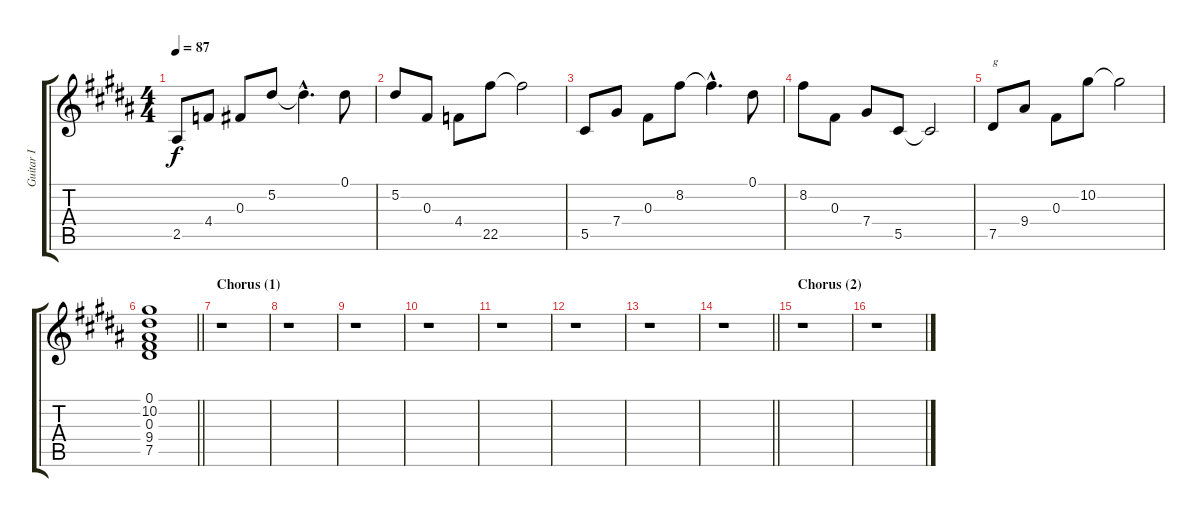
\track ("Guitar I" "Guitar I") {instrument distortionguitar}
\staff {score tabs}
\tuning (Eb4 Bb3 Gb3 Db3 Ab2 Eb2) {hide}
\ts (4 4)
\tempo 87
\clef g2
\ks b
2.5.8{dy f} 4.4.8 0.3.8 5.2.8 5.2{hac t}.4{d} 0.1.8 |
5.2.8 0.3.8 4.4.8 22.5.8 22.5{t}.2 |
5.5.8 7.4.8 0.3.8 8.2.8 8.2{hac t}.4{d} 0.1.8 |
8.2.8 0.3.8 7.4.8 5.5.8 5.5{t}.2 |
7.5.8{txt "g"} 9.4.8 0.3.8 10.2.8 10.2{t}.2 |
\barLineRight lightlight
(0.1 10.2 0.3 9.4 7.5).1 |
\section ("" "Chorus (1)")
r.1 |
r.1 |
r.1 |
r.1 |
r.1 |
r.1 |
r.1 |
\barLineRight lightlight
r.1 |
\section ("" "Chorus (2)")
r.1 |
r.1
